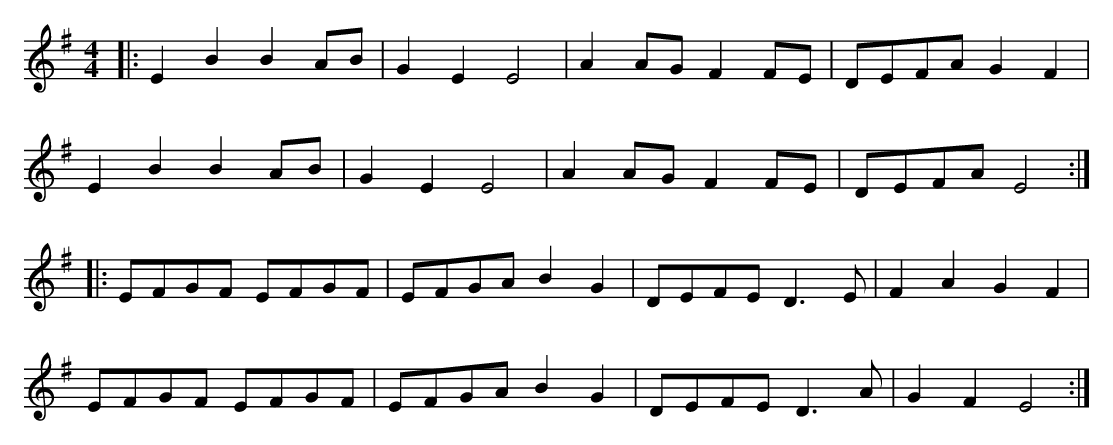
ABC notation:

X:1
M:4/4
K:Emin
|:E2 B2 B2 AB|G2 E2 E4|A2 AG F2 FE|DEFA G2 F2|
E2 B2 B2 AB|G2 E2 E4|A2 AG F2 FE|DEFA E4:|
|:EFGF EFGF|EFGA B2 G2|DEFE D3 E|F2 A2 G2 F2|
EFGF EFGF|EFGA B2 G2|DEFE D3 A|G2 F2 E4:|
